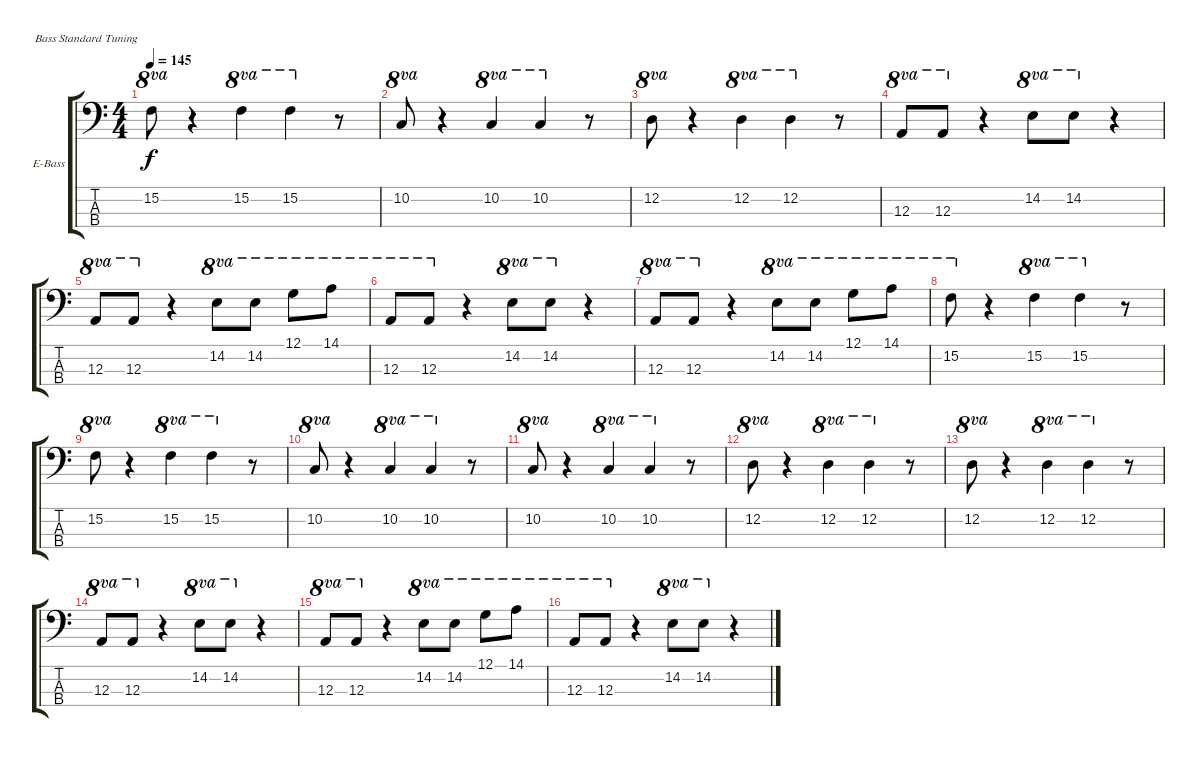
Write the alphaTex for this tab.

\bracketExtendMode groupsimilarinstruments
\firstSystemTrackNameOrientation horizontal
\otherSystemsTrackNameOrientation horizontal
\track ("Nikolai Fraiture" "E-Bass") {instrument electricbasspick}
\staff {score tabs}
\tuning (G2 D2 A1 E1)
\ts (4 4)
\tempo 145
\clef f4
\ks c
15.2.8{ot 8va dy f} r.4 15.2.4{ot 8va} 15.2.4{ot 8va} r.8 |
10.2.8{ot 8va} r.4 10.2.4{ot 8va} 10.2.4{ot 8va} r.8 |
12.2.8{ot 8va} r.4 12.2.4{ot 8va} 12.2.4{ot 8va} r.8 |
12.3.8{ot 8va} 12.3.8{ot 8va} r.4 14.2.8{ot 8va} 14.2.8{ot 8va} r.4 |
12.3.8{ot 8va} 12.3.8{ot 8va} r.4 14.2.8{ot 8va} 14.2.8{ot 8va} 12.1.8{ot 8va} 14.1.8{ot 8va} |
12.3.8{ot 8va} 12.3.8{ot 8va} r.4 14.2.8{ot 8va} 14.2.8{ot 8va} r.4 |
12.3.8{ot 8va} 12.3.8{ot 8va} r.4 14.2.8{ot 8va} 14.2.8{ot 8va} 12.1.8{ot 8va} 14.1.8{ot 8va} |
15.2.8{ot 8va} r.4 15.2.4{ot 8va} 15.2.4{ot 8va} r.8 |
15.2.8{ot 8va} r.4 15.2.4{ot 8va} 15.2.4{ot 8va} r.8 |
10.2.8{ot 8va} r.4 10.2.4{ot 8va} 10.2.4{ot 8va} r.8 |
10.2.8{ot 8va} r.4 10.2.4{ot 8va} 10.2.4{ot 8va} r.8 |
12.2.8{ot 8va} r.4 12.2.4{ot 8va} 12.2.4{ot 8va} r.8 |
12.2.8{ot 8va} r.4 12.2.4{ot 8va} 12.2.4{ot 8va} r.8 |
12.3.8{ot 8va} 12.3.8{ot 8va} r.4 14.2.8{ot 8va} 14.2.8{ot 8va} r.4 |
12.3.8{ot 8va} 12.3.8{ot 8va} r.4 14.2.8{ot 8va} 14.2.8{ot 8va} 12.1.8{ot 8va} 14.1.8{ot 8va} |
12.3.8{ot 8va} 12.3.8{ot 8va} r.4 14.2.8{ot 8va} 14.2.8{ot 8va} r.4
